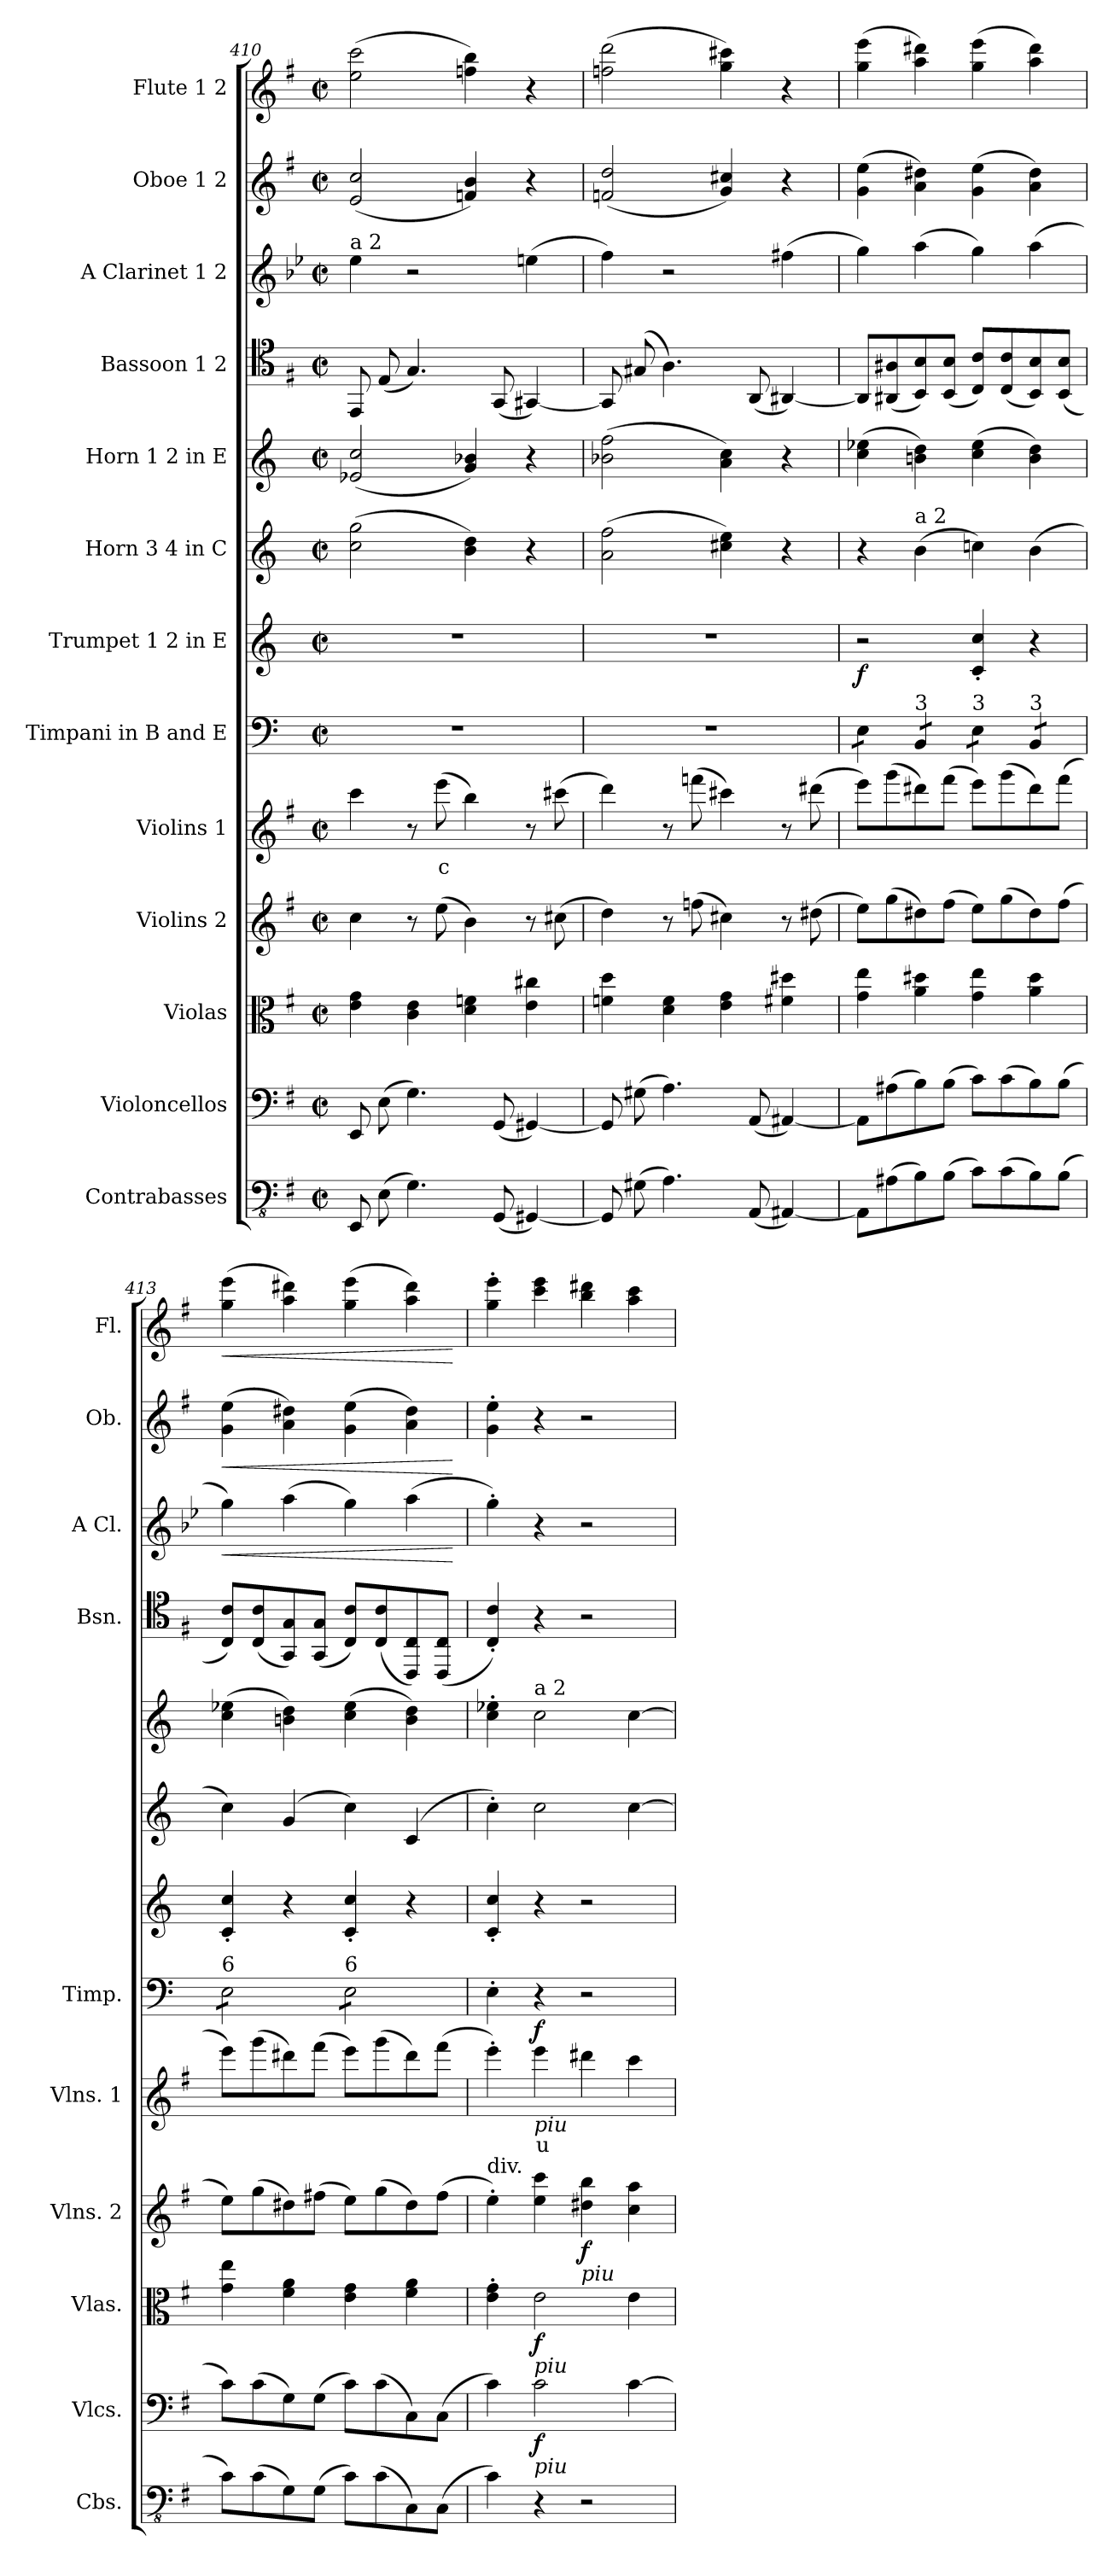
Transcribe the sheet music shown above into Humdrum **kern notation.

**kern	**kern	**dynam	**kern	**dynam	**kern	**dynam	**kern	**text	**dynam	**kern	**kern	**dynam	**kern	**kern	**kern	**kern	**dynam	**kern	**dynam	**kern	**dynam
*part13	*part12	*part12	*part11	*part11	*part10	*part10	*part9	*part9	*part9	*part8	*part7	*part7	*part6	*part5	*part4	*part3	*part3	*part2	*part2	*part1	*part1
*staff13	*staff12	*staff12	*staff11	*staff11	*staff10	*staff10	*staff9	*staff9	*staff9	*staff8	*staff7	*staff7	*staff6	*staff5	*staff4	*staff3	*staff3	*staff2	*staff2	*staff1	*staff1
*I"Contrabasses	*I"Violoncellos	*	*I"Violas	*	*I"Violins 2	*	*I"Violins 1	*	*	*I"Timpani in B and E	*I"Trumpet 1 2 in E	*	*I"Horn 3 4  in C	*I"Horn 1 2 in E	*I"Bassoon 1 2	*I"A Clarinet 1 2	*	*I"Oboe 1 2	*	*I"Flute 1 2	*
*I'Cbs.	*I'Vlcs.	*	*I'Vlas.	*	*I'Vlns. 2	*	*I'Vlns. 1	*	*	*I'Timp.	*	*	*	*	*I'Bsn.	*I'A Cl.	*	*I'Ob.	*	*I'Fl.	*
*clefFv4	*clefF4	*	*clefC3	*	*clefG2	*	*clefG2	*	*	*clefF4	*clefG2	*	*clefG2	*clefG2	*clefC4	*clefG2	*	*clefG2	*	*clefG2	*
*	*	*	*	*	*	*	*	*	*	*	*ITrd-2c-4	*	*ITrd7c12	*ITrd5c8	*	*ITrd2c3	*	*	*	*	*
*k[f#]	*k[f#]	*	*k[f#]	*	*k[f#]	*	*k[f#]	*	*	*k[]	*k[f#c#g#d#]	*	*k[]	*k[f#c#g#d#]	*k[f#]	*k[f#]	*	*k[f#]	*	*k[f#]	*
*M2/2	*M2/2	*	*M2/2	*	*M2/2	*	*M2/2	*	*	*M2/2	*M2/2	*	*M2/2	*M2/2	*M2/2	*M2/2	*	*M2/2	*	*M2/2	*
*met(c|)	*met(c|)	*	*met(c|)	*	*met(c|)	*	*met(c|)	*	*	*met(c|)	*met(c|)	*	*met(c|)	*met(c|)	*met(c|)	*met(c|)	*	*met(c|)	*	*met(c|)	*
=410	=410	=410	=410	=410	=410	=410	=410	=410	=410	=410	=410	=410	=410	=410	=410	=410	=410	=410	=410	=410	=410
!	!	!	!	!	!	!	!	!	!	!	!	!	!	!	!	!LO:TX:a:t=a 2	!	!	!	!	!
8EEE/	8EE/	.	4e\ 4g\	.	4cc\	.	4ccc\	.	.	1r	1r	.	(>2c\ 2g\	(<2Gn/ 2e/	8EE/	4cc\	.	(<2e/ 2cc/	.	(>2ee\ 2ccc\	.
(>8EE\	(>8E\	.	.	.	.	.	.	.	.	.	.	.	.	.	(<8E/	.	.	.	.	.	.
4.GG\)	4.G\)	.	4c\ 4e\	.	8r	.	8r	.	.	.	.	.	.	.	4.G/)	2r	.	.	.	.	.
!	!	!	!	!	!	!	!	!LO:LY:b:color=#FF0000	!	!	!	!	!	!	!	!	!	!	!	!	!
.	.	.	.	.	(>8ee\	.	(>8eee\	c	.	.	.	.	.	.	.	.	.	.	.	.	.
.	.	.	4d\ 4fn\	.	4b\)	.	4bb\)	.	.	.	.	.	4B\ 4d\)	4B/ 4dn/)	.	.	.	4fn/ 4b/)	.	4ffn\ 4bb\)	.
(<8GGG/	(<8GG/	.	.	.	.	.	.	.	.	.	.	.	.	.	(<8GG/	.	.	.	.	.	.
[4GGG#X/)	[4GG#X/)	.	4e\ 4cc#X\	.	8r	.	8r	.	.	.	.	.	4r	4r	[4GG#X/)	(>4cc#X\	.	4r	.	4r	.
.	.	.	.	.	(>8cc#X\	.	(>8ccc#X\	.	.	.	.	.	.	.	.	.	.	.	.	.	.
=411	=411	=411	=411	=411	=411	=411	=411	=411	=411	=411	=411	=411	=411	=411	=411	=411	=411	=411	=411	=411	=411
8GGG#/]	8GG#/]	.	4fn\ 4dd\	.	4dd\)	.	4ddd\)	.	.	1r	1r	.	(>2A\ 2f\	(>2dn\ 2a\	8GG#/]	4dd\)	.	(<2fn/ 2dd/	.	(>2ffn\ 2ddd\	.
(>8GG#X\	(>8G#X\	.	.	.	.	.	.	.	.	.	.	.	.	.	(>8G#X/	.	.	.	.	.	.
4.AA\)	4.A\)	.	4d\ 4f\	.	8r	.	8r	.	.	.	.	.	.	.	4.A\)	2r	.	.	.	.	.
.	.	.	.	.	(>8ffn\	.	(>8fffn\	.	.	.	.	.	.	.	.	.	.	.	.	.	.
.	.	.	4e\ 4g\	.	4cc#X\)	.	4ccc#X\)	.	.	.	.	.	4c#X\ 4e\)	4c#\ 4e\)	.	.	.	4g/ 4cc#X/)	.	4gg\ 4ccc#X\)	.
(<8AAA/	(<8AA/	.	.	.	.	.	.	.	.	.	.	.	.	.	(<8AA/	.	.	.	.	.	.
[4AAA#X/)	[4AA#X/)	.	4f#X\ 4dd#X\	.	8r	.	8r	.	.	.	.	.	4r	4r	[4AA#X/)	(>4dd#X\	.	4r	.	4r	.
.	.	.	.	.	(>8dd#X\	.	(>8ddd#X\	.	.	.	.	.	.	.	.	.	.	.	.	.	.
=412	=412	=412	=412	=412	=412	=412	=412	=412	=412	=412	=412	=412	=412	=412	=412	=412	=412	=412	=412	=412	=412
!	!	!	!	!	!	!	!	!	!	!LO:TX:a:t=3	!	!	!	!	!	!	!	!	!	!	!
!	!	!	!	!	!	!	!	!	!	!	!	!LO:DY:b	!	!	!	!	!	!	!	!	!
*	*	*	*	*	*	*	*	*	*	*tremolo	*	*	*	*	*	*	*	*	*	*	*
8AAA#\L]	8AA#\L]	.	4g\ 4ee\	.	8ee\L)	.	8eee\L)	.	.	8E\L	2r	f	4r	(>4e\ 4gn\	8AA#/L]	4ee\)	.	(>4g\ 4ee\	.	(>4gg\ 4eee\	.
(>8AA#X\	(>8A#X\	.	.	.	(>8gg\	.	(>8ggg\	.	.	8E\J	.	.	.	.	(<8AA#X/ 8A#X/	.	.	.	.	.	.
!	!	!	!	!	!	!	!	!	!	!	!	!	!LO:TX:a:t=a 2	!	!	!	!	!	!	!	!
!	!	!	!	!	!	!	!	!	!	!LO:TX:a:t=3	!	!	!	!	!	!	!	!	!	!	!
8BB\)	8B\)	.	4a\ 4dd#X\	.	8dd#X\)	.	8ddd#X\)	.	.	8BB/L	.	.	(>4B\	4d#X\ 4f#\)	8BB/ 8B/)	(>4ff#\	.	4a\ 4dd#X\)	.	4aa\ 4ddd#X\)	.
(>8BB\J	(>8B\J	.	.	.	(>8ff#\J	.	(>8fff#\J	.	.	8BB/J	.	.	.	.	(<8BB/ 8B/J	.	.	.	.	.	.
!	!	!	!	!	!	!	!	!	!	!LO:TX:a:t=3	!	!	!	!	!	!	!	!	!	!	!
8C\L)	8c\L)	.	4g\ 4ee\	.	8ee\L)	.	8eee\L)	.	.	8E\L	4e/' 4ee/'	.	4cn\)	(>4e\ 4g\	8C/ 8c/L)	4ee\)	.	(>4g\ 4ee\	.	(>4gg\ 4eee\	.
(>8C\	(>8c\	.	.	.	(>8gg\	.	(>8ggg\	.	.	8E\J	.	.	.	.	(<8C/ 8c/	.	.	.	.	.	.
!	!	!	!	!	!	!	!	!	!	!LO:TX:a:t=3	!	!	!	!	!	!	!	!	!	!	!
8BB\)	8B\)	.	4a\ 4dd#\	.	8dd#\)	.	8ddd#\)	.	.	8BB/L	4r	.	(>4B\	4d#\ 4f#\)	8BB/ 8B/)	(>4ff#\	.	4a\ 4dd#\)	.	4aa\ 4ddd#\)	.
(>8BB\J	(>8B\J	.	.	.	(>8ff#\J	.	(>8fff#\J	.	.	8BB/J	.	.	.	.	(<8BB/ 8B/J	.	.	.	.	.	.
=413	=413	=413	=413	=413	=413	=413	=413	=413	=413	=413	=413	=413	=413	=413	=413	=413	=413	=413	=413	=413	=413
!	!	!	!	!	!	!	!	!	!	!LO:TX:a:t=6	!	!	!	!	!	!	!	!	!	!	!
!	!	!	!	!	!	!	!	!	!	!	!	!	!	!	!	!	!LO:HP:b	!	!LO:HP:b	!	!LO:HP:b
8C\L)	8c\L)	.	4g\ 4ee\	.	8ee\L)	.	8eee\L)	.	.	8E\L	4e/' 4ee/'	.	4c\)	(>4e\ 4gn\	8C/ 8c/L)	4ee\)	<	(>4g\ 4ee\	<	(>4gg\ 4eee\	<
(>8C\	(>8c\	.	.	.	(>8gg\	.	(>8ggg\	.	.	8E\	.	.	.	.	(<8C/ 8c/	.	.	.	.	.	.
8GG\)	8G\)	.	4f#\ 4a\	.	8dd#X\)	.	8ddd#X\)	.	.	8E\	4r	.	(>4G/	4d#X\ 4f#\)	8GG/ 8G/)	(>4ff#\	.	4a\ 4dd#X\)	.	4aa\ 4ddd#X\)	.
(>8GG\J	(>8G\J	.	.	.	(>8ff#X\J	.	(>8fff#\J	.	.	8E\J	.	.	.	.	(<8GG/ 8G/J	.	.	.	.	.	.
!	!	!	!	!	!	!	!	!	!	!LO:TX:a:t=6	!	!	!	!	!	!	!	!	!	!	!
8C\L)	8c\L)	.	4e\ 4g\	.	8ee\L)	.	8eee\L)	.	.	8E\L	4e/' 4ee/'	.	4c\)	(>4e\ 4g\	8C/ 8c/L)	4ee\)	.	(>4g\ 4ee\	.	(>4gg\ 4eee\	.
(>8C\	(>8c\	.	.	.	(>8gg\	.	(>8ggg\	.	.	8E\	.	.	.	.	(<8C/ 8c/	.	.	.	.	.	.
8CC\)	8C\)	.	4f#\ 4a\	.	8dd#\)	.	8ddd#\)	.	.	8E\	4r	.	(<4C/	4d#\ 4f#\)	8CC/ 8C/)	(>4ff#\	.	4a\ 4dd#\)	.	4aa\ 4ddd#\)	.
(>8CC\J	(>8C\J	.	.	.	(>8ff#\J	.	(>8fff#\J	.	.	8E\J	.	.	.	.	(<8CC/ 8C/J	.	.	.	.	.	.
*	*	*	*	*	*	*	*	*	*	*Xtremolo	*	*	*	*	*	*	*	*	*	*	*
.	.	.	.	.	.	.	.	.	.	.	.	.	.	.	.	.	[	.	[	.	[
=414	=414	=414	=414	=414	=414	=414	=414	=414	=414	=414	=414	=414	=414	=414	=414	=414	=414	=414	=414	=414	=414
!	!	!	!	!	!LO:TX:a:t=div.	!	!	!	!	!	!	!	!	!	!	!	!	!	!	!	!
4C\)	4c\)	.	4e\' 4g\'	.	4ee'\)	.	4eee'\)	.	.	4E'\	4e/' 4ee/'	.	4c'\)	4e\' 4gn\'	4C/' 4c/')	4ee'\)	.	4g\' 4ee\'	.	4gg\' 4eee\'	.
!	!	!	!	!	!	!	!	!	!	!	!	!	!	!LO:TX:a:t=a 2	!	!	!	!	!	!	!
!	!	!	!	!	!	!	!LO:TX:b:i:t=piu	!	!	!	!	!	!	!	!	!	!	!	!	!	!
!	!	!	!LO:TX:b:i:t=piu	!	!	!	!	!	!	!	!	!	!	!	!	!	!	!	!	!	!
!	!LO:TX:b:i:t=piu	!	!	!	!	!	!	!	!	!	!	!	!	!	!	!	!	!	!	!	!
!	!	!LO:DY:b	!	!LO:DY:b	!	!	!	!LO:LY:b:color=#FF0000	!LO:DY:b	!	!	!	!	!	!	!	!	!	!	!	!
4r	2c\	f	2e\	f	4ee\ 4ccc\	.	4eee\	u	f	4r	4r	.	2c\	2e\	4r	4r	.	4r	.	4ccc\ 4eee\	.
!	!	!	!	!	!LO:TX:b:i:t=piu	!	!	!	!	!	!	!	!	!	!	!	!	!	!	!	!
!	!	!	!	!	!	!LO:DY:b	!	!	!	!	!	!	!	!	!	!	!	!	!	!	!
2r	.	.	.	.	4dd#X\ 4bb\	f	4ddd#X\	.	.	2r	2r	.	.	.	2r	2r	.	2r	.	4bb\ 4ddd#X\	.
.	[4c\	.	4e\	.	4cc\ 4aa\	.	4ccc\	.	.	.	.	.	[4c\	[4e\	.	.	.	.	.	4aa\ 4ccc\	.
=	=	=	=	=	=	=	=	=	=	=	=	=	=	=	=	=	=	=	=	=	=
*-	*-	*-	*-	*-	*-	*-	*-	*-	*-	*-	*-	*-	*-	*-	*-	*-	*-	*-	*-	*-	*-
